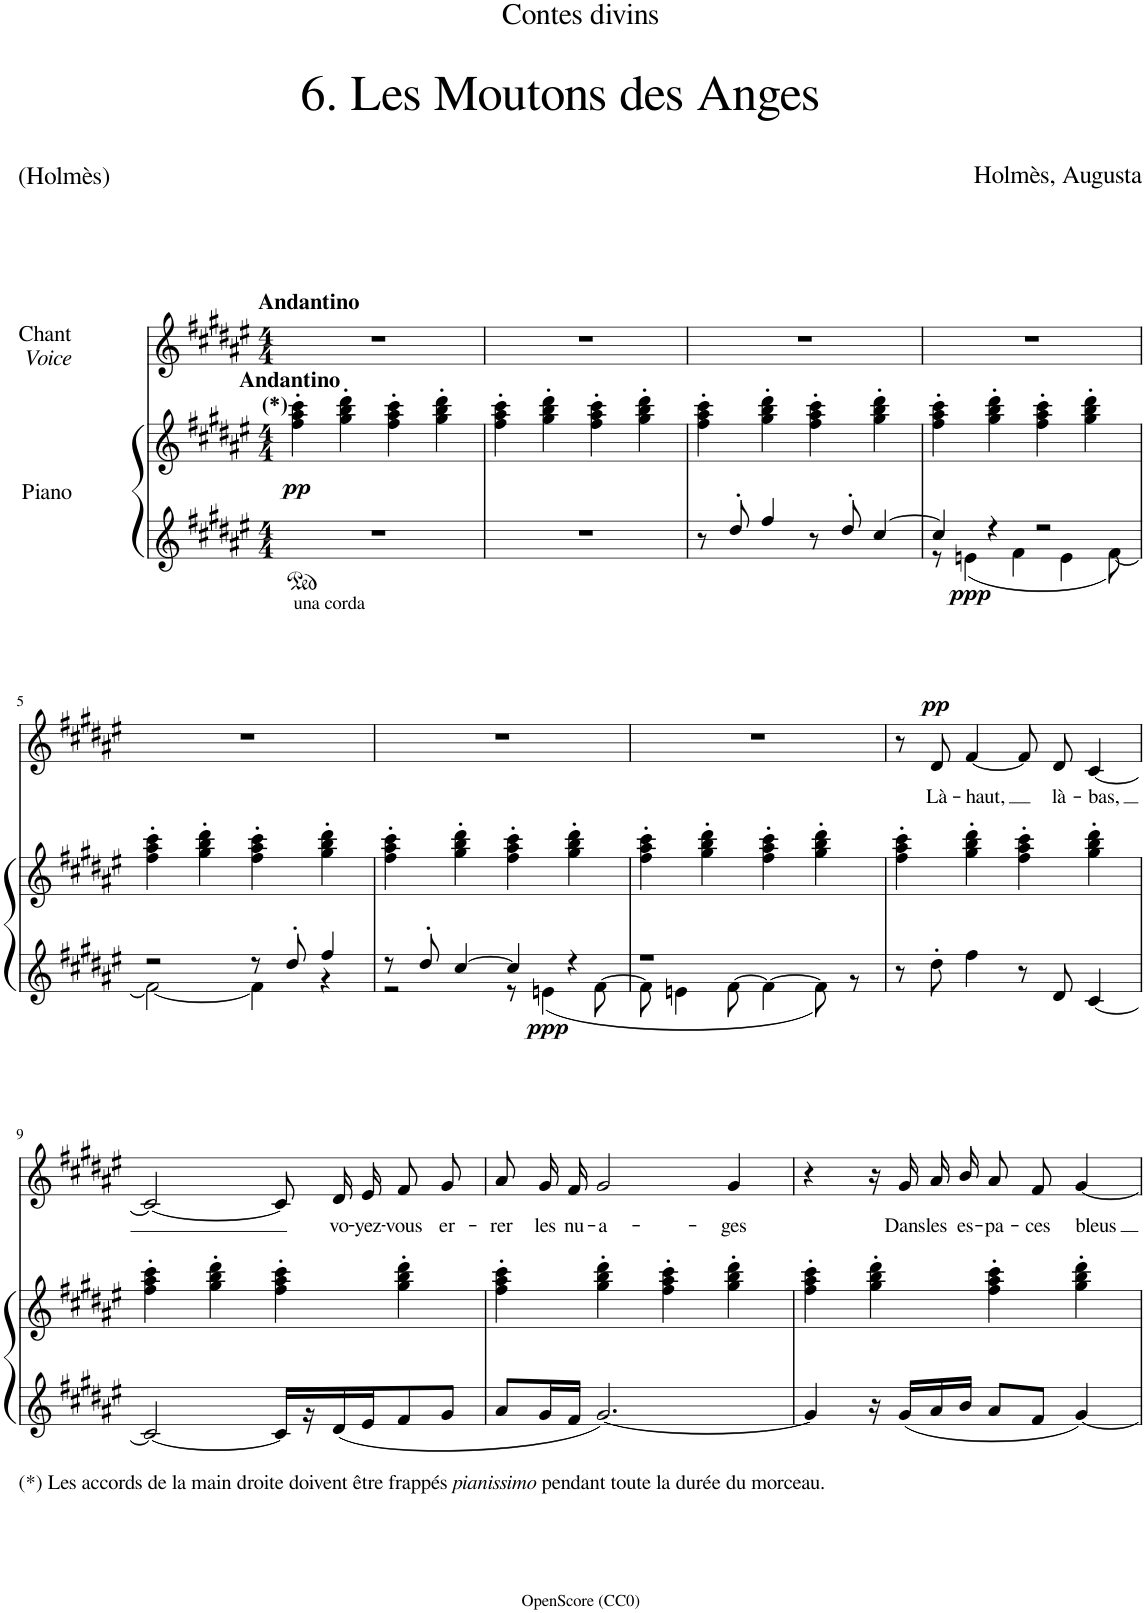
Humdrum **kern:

**kern	**kern	**dynam	**kern	**text	**dynam
*part2	*part2	*part2	*part1	*part1	*part1
*staff3	*staff2	*staff2/3	*staff1	*staff1	*staff1
*I"Piano	*	*	*I"Chant Voice	*	*
*I'Pno	*	*	*	*	*
*clefG2	*clefG2	*	*clefG2	*	*
*k[f#c#g#d#a#e#]	*k[f#c#g#d#a#e#]	*	*k[f#c#g#d#a#e#]	*	*
*M4/4	*M4/4	*	*M4/4	*	*
*	*ped	*	*	*	*
=1	=1	=1	=1	=1	=1
!	!	!	!LO:TX:a:B:t=Andantino	!	!
!	!	!	!LO:TX:b:B:t=Andantino	!	!
!	!	!	!LO:TX:b:t=(*)	!	!
!LO:TX:b:t=una corda	!	!	!	!	!
!	!	!LO:DY:b	!	!	!
1r	4ff#\' 4aa#\' 4ccc#\'	pp	1r	.	.
*	*Xped	*	*	*	*
.	4gg#\' 4bb\' 4ddd#\'	.	.	.	.
.	4ff#\' 4aa#\' 4ccc#\'	.	.	.	.
.	4gg#\' 4bb\' 4ddd#\'	.	.	.	.
=2	=2	=2	=2	=2	=2
1r	4ff#\' 4aa#\' 4ccc#\'	.	1r	.	.
.	4gg#\' 4bb\' 4ddd#\'	.	.	.	.
.	4ff#\' 4aa#\' 4ccc#\'	.	.	.	.
.	4gg#\' 4bb\' 4ddd#\'	.	.	.	.
=3	=3	=3	=3	=3	=3
8r	4ff#\' 4aa#\' 4ccc#\'	.	1r	.	.
8dd#'>/	.	.	.	.	.
4ff#/	4gg#\' 4bb\' 4ddd#\'	.	.	.	.
8r	4ff#\' 4aa#\' 4ccc#\'	.	.	.	.
8dd#'>/	.	.	.	.	.
[4cc#/	4gg#\' 4bb\' 4ddd#\'	.	.	.	.
=4	=4	=4	=4	=4	=4
*^	*	*	*	*	*
4cc#/]	8r	4ff#\' 4aa#\' 4ccc#\'	.	1r	.	.
!	!	!	!LO:DY:b=2	!	!	!
.	4en\	.	ppp	.	.	.
4r	.	4gg#\' 4bb\' 4ddd#\'	.	.	.	.
.	4f#\	.	.	.	.	.
2r	.	4ff#\' 4aa#\' 4ccc#\'	.	.	.	.
.	4e\	.	.	.	.	.
.	.	4gg#\' 4bb\' 4ddd#\'	.	.	.	.
.	[8f#\	.	.	.	.	.
!!LO:LB:g=z
=5	=5	=5	=5	=5	=5	=5
2r	2f#\_	4ff#\' 4aa#\' 4ccc#\'	.	1r	.	.
.	.	4gg#\' 4bb\' 4ddd#\'	.	.	.	.
8r	4f#\]	4ff#\' 4aa#\' 4ccc#\'	.	.	.	.
8dd#'/	.	.	.	.	.	.
4ff#/	4r	4gg#\' 4bb\' 4ddd#\'	.	.	.	.
=6	=6	=6	=6	=6	=6	=6
8r	2r	4ff#\' 4aa#\' 4ccc#\'	.	1r	.	.
8dd#'>/	.	.	.	.	.	.
[4cc#/	.	4gg#\' 4bb\' 4ddd#\'	.	.	.	.
4cc#/]	8r	4ff#\' 4aa#\' 4ccc#\'	.	.	.	.
!	!	!	!LO:DY:b=2	!	!	!
.	4en\	.	ppp	.	.	.
4r	.	4gg#\' 4bb\' 4ddd#\'	.	.	.	.
.	[>8f#\	.	.	.	.	.
=7	=7	=7	=7	=7	=7	=7
1r	8f#\]	4ff#\' 4aa#\' 4ccc#\'	.	1r	.	.
.	4en\	.	.	.	.	.
.	.	4gg#\' 4bb\' 4ddd#\'	.	.	.	.
.	[>8f#\	.	.	.	.	.
.	4f#\_	4ff#\' 4aa#\' 4ccc#\'	.	.	.	.
.	8f#\]	4gg#\' 4bb\' 4ddd#\'	.	.	.	.
.	8r	.	.	.	.	.
*v	*v	*	*	*	*	*
=8	=8	=8	=8	=8	=8
8r	4ff#\' 4aa#\' 4ccc#\'	.	8r	.	.
!	!	!	!	!LO:LY:b	!LO:DY:a
8dd#'>\	.	.	8d#/	Là-	pp
!	!	!	!	!LO:LY:b	!
4ff#\	4gg#\' 4bb\' 4ddd#\'	.	[4f#/	-haut,	.
8r	4ff#\' 4aa#\' 4ccc#\'	.	8f#/L]	.	.
!	!	!	!	!LO:LY:b	!
8d#/	.	.	8d#/J	là-	.
!	!	!	!	!LO:LY:b	!
[4c#/	4gg#\' 4bb\' 4ddd#\'	.	[4c#/	-bas,	.
!!LO:LB:g=z
=9	=9	=9	=9	=9	=9
!LO:TX:b:t=(*) Les accords de la main droite doivent être frappés	!	!	!	!	!
!LO:TX:b:i:t=pianissimo	!	!	!	!	!
!LO:TX:b:t=pendant toute la durée du morceau.	!	!	!	!	!
2c#/_	4ff#\' 4aa#\' 4ccc#\'	.	2c#/_	.	.
.	4gg#\' 4bb\' 4ddd#\'	.	.	.	.
16c#/LL]	4ff#\' 4aa#\' 4ccc#\'	.	8c#/L]	.	.
16r	.	.	.	.	.
!	!	!	!	!LO:LY:b	!
16d#/	.	.	16d#/L	vo-	.
!	!	!	!	!LO:LY:b	!
16e#/J	.	.	16e#/JJ	-yez-	.
!	!	!	!	!LO:LY:b	!
8f#/	4gg#\' 4bb\' 4ddd#\'	.	8f#/L	-vous	.
!	!	!	!	!LO:LY:b	!
8g#/J	.	.	8g#/J	er-	.
=10	=10	=10	=10	=10	=10
!	!	!	!	!LO:LY:b	!
8a#/L	4ff#\' 4aa#\' 4ccc#\'	.	8a#/L	-rer	.
!	!	!	!	!LO:LY:b	!
16g#/L	.	.	16g#/L	les	.
!	!	!	!	!LO:LY:b	!
16f#/JJ	.	.	16f#/JJ	nu-	.
!	!	!	!	!LO:LY:b	!
[2.g#/	4gg#\' 4bb\' 4ddd#\'	.	2g#/	-a-	.
.	4ff#\' 4aa#\' 4ccc#\'	.	.	.	.
!	!	!	!	!LO:LY:b	!
.	4gg#\' 4bb\' 4ddd#\'	.	4g#/	-ges	.
=11	=11	=11	=11	=11	=11
4g#/]	4ff#\' 4aa#\' 4ccc#\'	.	4r	.	.
16r	4gg#\' 4bb\' 4ddd#\'	.	16r	.	.
!	!	!	!	!LO:LY:b	!
16g#/LL	.	.	16g#/LL	Dans	.
!	!	!	!	!LO:LY:b	!
16a#/	.	.	16a#/	les	.
!	!	!	!	!LO:LY:b	!
16b/JJ	.	.	16b/JJ	es-	.
!	!	!	!	!LO:LY:b	!
8a#/L	4ff#\' 4aa#\' 4ccc#\'	.	8a#/L	-pa-	.
!	!	!	!	!LO:LY:b	!
8f#/J	.	.	8f#/J	-ces	.
!	!	!	!	!LO:LY:b	!
[4g#/	4gg#\' 4bb\' 4ddd#\'	.	[4g#/	bleus	.
=	=	=	=	=	=
*-	*-	*-	*-	*-	*-
